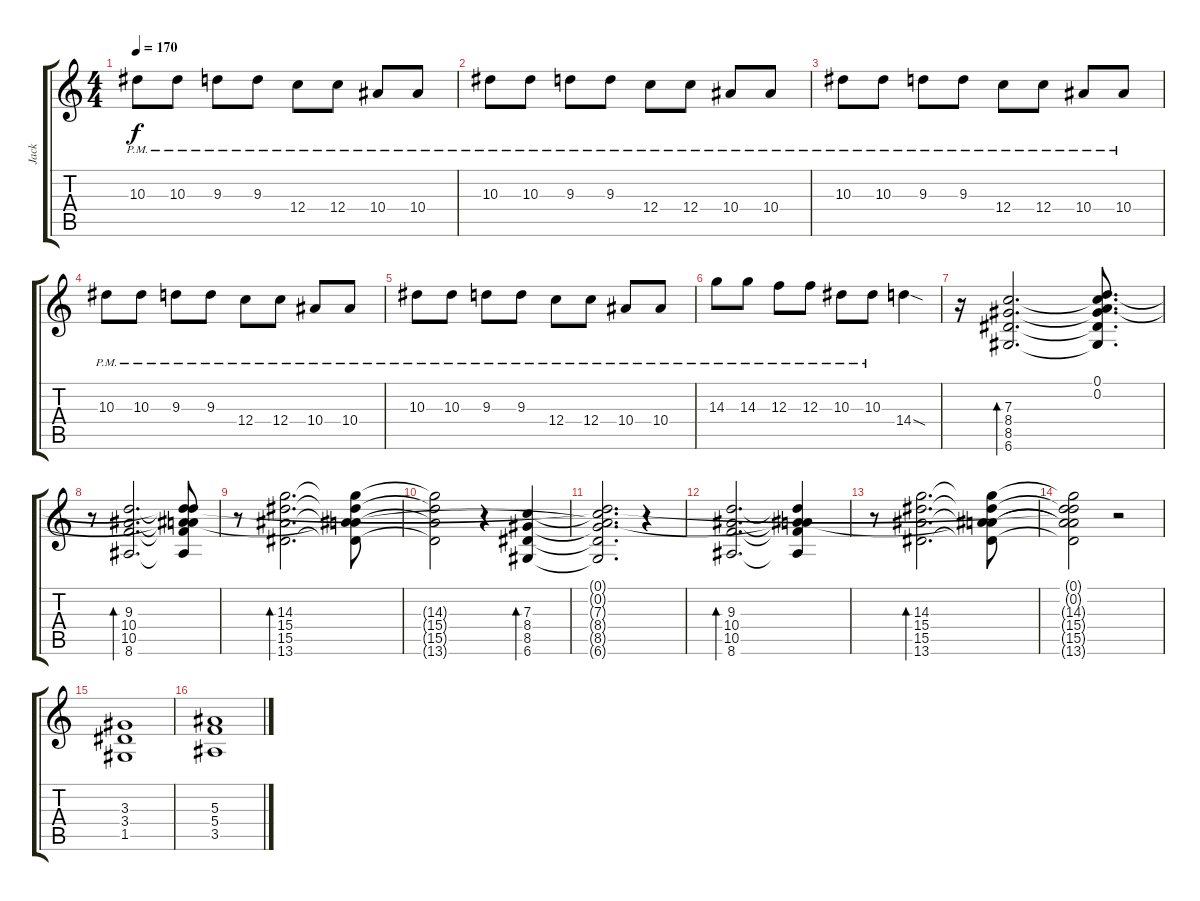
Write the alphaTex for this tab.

\track ("Jack" "Jack") {instrument distortionguitar}
\staff {score tabs}
\tuning (D4 A3 F3 C3 G2 D2) {hide}
\ts (4 4)
\tempo 170
\clef g2
\ks c
10.3{pm}.8{dy f} 10.3{pm}.8 9.3{pm}.8 9.3{pm}.8 12.4{pm}.8 12.4{pm}.8 10.4{pm}.8 10.4{pm}.8 |
10.3{pm}.8 10.3{pm}.8 9.3{pm}.8 9.3{pm}.8 12.4{pm}.8 12.4{pm}.8 10.4{pm}.8 10.4{pm}.8 |
10.3{pm}.8 10.3{pm}.8 9.3{pm}.8 9.3{pm}.8 12.4{pm}.8 12.4{pm}.8 10.4{pm}.8 10.4{pm}.8 |
10.3{pm}.8 10.3{pm}.8 9.3{pm}.8 9.3{pm}.8 12.4{pm}.8 12.4{pm}.8 10.4{pm}.8 10.4{pm}.8 |
10.3{pm}.8 10.3{pm}.8 9.3{pm}.8 9.3{pm}.8 12.4{pm}.8 12.4{pm}.8 10.4{pm}.8 10.4{pm}.8 |
14.3{pm}.8 14.3{pm}.8 12.3{pm}.8 12.3{pm}.8 10.3{pm}.8 10.3{pm}.8 14.4{sod}.4 |
r.16 (7.3 8.4 8.5 6.6).2{d bd 480} (0.1 0.2 7.3{t} 8.4{t} 8.5{t} 6.6{t}).8{d} |
r.8 (9.3 10.4 10.5 8.6).2{d bd 480} (0.1{t} 0.2{t} 9.3{t} 10.4{t} 10.5{t} 8.6{t}).8 |
r.8 (14.3 15.4 15.5 13.6).2{d bd 480} (0.2{t} 14.3{t} 15.4{t} 15.5{t} 13.6{t}).8 |
(14.3{t} 15.4{t} 15.5{t} 13.6{t}).2 r.4 (7.3 8.4 8.5 6.6).4{bd 480} |
(0.1{t} 0.2{t} 7.3{t} 8.4{t} 8.5{t} 6.6{t}).2{d} r.4 |
(9.3 10.4 10.5 8.6).2{d bd 480} (0.2{t} 9.3{t} 10.4{t} 10.5{t} 8.6{t}).4 |
r.8 (14.3 15.4 15.5 13.6).2{d bd 480} (0.2{t} 14.3{t} 15.4{t} 15.5{t} 13.6{t}).8 |
(0.1{t} 0.2{t} 14.3{t} 15.4{t} 15.5{t} 13.6{t}).2 r.2 |
(3.3 3.4 1.5).1 |
(5.3 5.4 3.5).1
